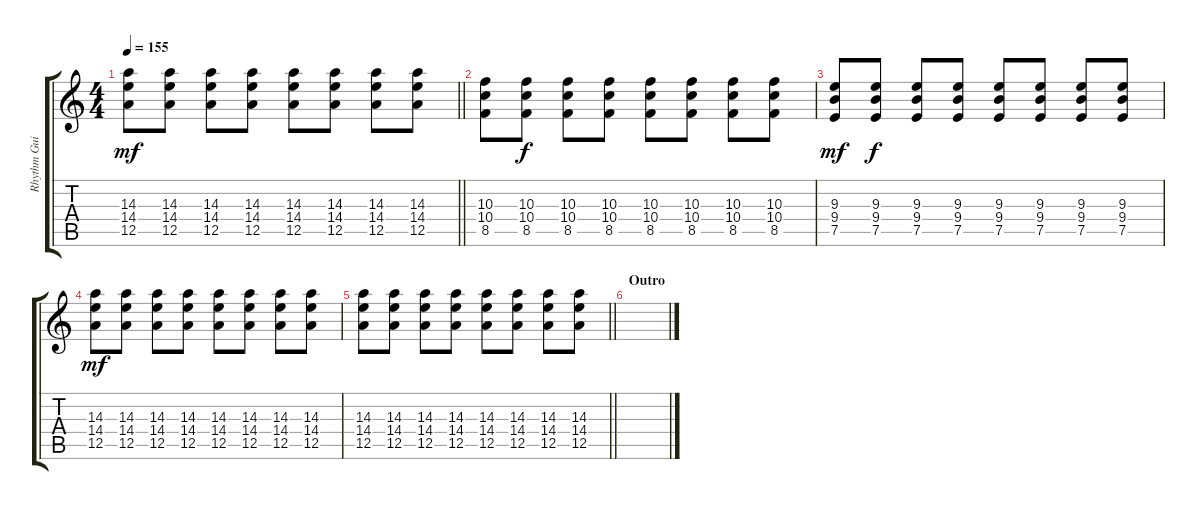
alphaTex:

\track ("Rhythm Guitar (Clean)" "Rhythm Gui") {instrument electricguitarjazz}
\staff {score tabs}
\tuning (E4 B3 G3 D3 A2 E2) {hide}
\ts (4 4)
\tempo 155
\clef g2
\barLineRight lightlight
\ks c
(14.3 14.4 12.5).8{dy mf} (14.3 14.4 12.5).8 (14.3 14.4 12.5).8 (14.3 14.4 12.5).8 (14.3 14.4 12.5).8 (14.3 14.4 12.5).8 (14.3 14.4 12.5).8 (14.3 14.4 12.5).8 |
(10.3 10.4 8.5).8 (10.3 10.4 8.5).8{dy f} (10.3 10.4 8.5).8 (10.3 10.4 8.5).8 (10.3 10.4 8.5).8 (10.3 10.4 8.5).8 (10.3 10.4 8.5).8 (10.3 10.4 8.5).8 |
(9.3 9.4 7.5).8{dy mf} (9.3 9.4 7.5).8{dy f} (9.3 9.4 7.5).8 (9.3 9.4 7.5).8 (9.3 9.4 7.5).8 (9.3 9.4 7.5).8 (9.3 9.4 7.5).8 (9.3 9.4 7.5).8 |
(14.3 14.4 12.5).8{dy mf} (14.3 14.4 12.5).8 (14.3 14.4 12.5).8 (14.3 14.4 12.5).8 (14.3 14.4 12.5).8 (14.3 14.4 12.5).8 (14.3 14.4 12.5).8 (14.3 14.4 12.5).8 |
\barLineRight lightlight
(14.3 14.4 12.5).8 (14.3 14.4 12.5).8 (14.3 14.4 12.5).8 (14.3 14.4 12.5).8 (14.3 14.4 12.5).8 (14.3 14.4 12.5).8 (14.3 14.4 12.5).8 (14.3 14.4 12.5).8 |
\section ("" "Outro")
